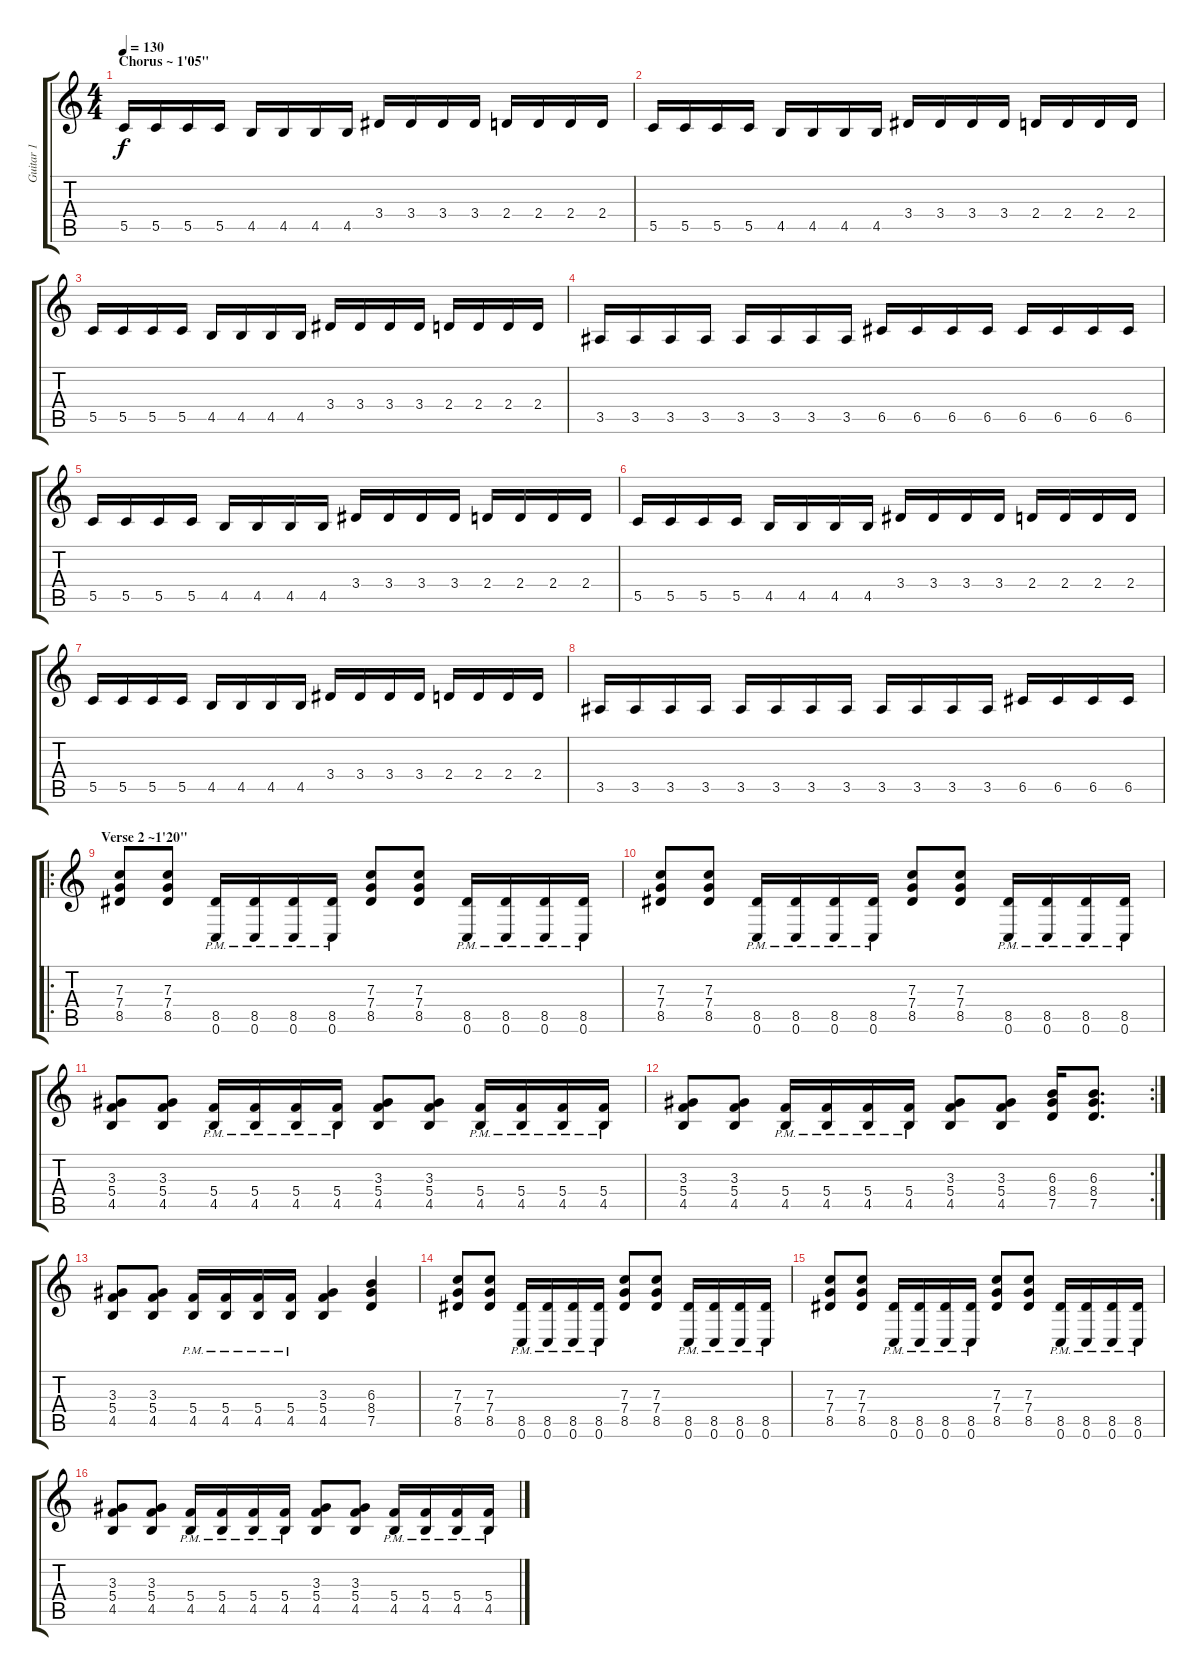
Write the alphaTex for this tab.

\track ("Guitar 1" "Guitar 1") {instrument distortionguitar}
\staff {score tabs}
\tuning (D4 A3 F3 C3 G2 C2) {hide}
\ts (4 4)
\section ("" "Chorus ~ 1'05\"")
\tempo 130
\clef g2
\ks c
5.5.16{dy f} 5.5.16 5.5.16 5.5.16 4.5.16 4.5.16 4.5.16 4.5.16 3.4.16 3.4.16 3.4.16 3.4.16 2.4.16 2.4.16 2.4.16 2.4.16 |
5.5.16 5.5.16 5.5.16 5.5.16 4.5.16 4.5.16 4.5.16 4.5.16 3.4.16 3.4.16 3.4.16 3.4.16 2.4.16 2.4.16 2.4.16 2.4.16 |
5.5.16 5.5.16 5.5.16 5.5.16 4.5.16 4.5.16 4.5.16 4.5.16 3.4.16 3.4.16 3.4.16 3.4.16 2.4.16 2.4.16 2.4.16 2.4.16 |
3.5.16 3.5.16 3.5.16 3.5.16 3.5.16 3.5.16 3.5.16 3.5.16 6.5.16 6.5.16 6.5.16 6.5.16 6.5.16 6.5.16 6.5.16 6.5.16 |
5.5.16 5.5.16 5.5.16 5.5.16 4.5.16 4.5.16 4.5.16 4.5.16 3.4.16 3.4.16 3.4.16 3.4.16 2.4.16 2.4.16 2.4.16 2.4.16 |
5.5.16 5.5.16 5.5.16 5.5.16 4.5.16 4.5.16 4.5.16 4.5.16 3.4.16 3.4.16 3.4.16 3.4.16 2.4.16 2.4.16 2.4.16 2.4.16 |
5.5.16 5.5.16 5.5.16 5.5.16 4.5.16 4.5.16 4.5.16 4.5.16 3.4.16 3.4.16 3.4.16 3.4.16 2.4.16 2.4.16 2.4.16 2.4.16 |
3.5.16 3.5.16 3.5.16 3.5.16 3.5.16 3.5.16 3.5.16 3.5.16 3.5.16 3.5.16 3.5.16 3.5.16 6.5.16 6.5.16 6.5.16 6.5.16 |
\ro
\section ("" "Verse 2 ~1'20\"")
(7.3 7.4 8.5).8 (7.3 7.4 8.5).8 (8.5{pm} 0.6{pm}).16 (8.5{pm} 0.6{pm}).16 (8.5{pm} 0.6{pm}).16 (8.5{pm} 0.6{pm}).16 (7.3 7.4 8.5).8 (7.3 7.4 8.5).8 (8.5{pm} 0.6{pm}).16 (8.5{pm} 0.6{pm}).16 (8.5{pm} 0.6{pm}).16 (8.5{pm} 0.6{pm}).16 |
(7.3 7.4 8.5).8 (7.3 7.4 8.5).8 (8.5{pm} 0.6{pm}).16 (8.5{pm} 0.6{pm}).16 (8.5{pm} 0.6{pm}).16 (8.5{pm} 0.6{pm}).16 (7.3 7.4 8.5).8 (7.3 7.4 8.5).8 (8.5{pm} 0.6{pm}).16 (8.5{pm} 0.6{pm}).16 (8.5{pm} 0.6{pm}).16 (8.5{pm} 0.6{pm}).16 |
(3.3 5.4 4.5).8 (3.3 5.4 4.5).8 (5.4{pm} 4.5{pm}).16 (5.4{pm} 4.5{pm}).16 (5.4{pm} 4.5{pm}).16 (5.4{pm} 4.5{pm}).16 (3.3 5.4 4.5).8 (3.3 5.4 4.5).8 (5.4{pm} 4.5{pm}).16 (5.4{pm} 4.5{pm}).16 (5.4{pm} 4.5{pm}).16 (5.4{pm} 4.5{pm}).16 |
\rc 2
(3.3 5.4 4.5).8 (3.3 5.4 4.5).8 (5.4{pm} 4.5{pm}).16 (5.4{pm} 4.5{pm}).16 (5.4{pm} 4.5{pm}).16 (5.4{pm} 4.5{pm}).16 (3.3 5.4 4.5).8 (3.3 5.4 4.5).8 (6.3 8.4 7.5).16 (6.3 8.4 7.5).8{d} |
(3.3 5.4 4.5).8 (3.3 5.4 4.5).8 (5.4{pm} 4.5{pm}).16 (5.4{pm} 4.5{pm}).16 (5.4{pm} 4.5{pm}).16 (5.4{pm} 4.5{pm}).16 (3.3 5.4 4.5).4 (6.3 8.4 7.5).4 |
(7.3 7.4 8.5).8 (7.3 7.4 8.5).8 (8.5{pm} 0.6{pm}).16 (8.5{pm} 0.6{pm}).16 (8.5{pm} 0.6{pm}).16 (8.5{pm} 0.6{pm}).16 (7.3 7.4 8.5).8 (7.3 7.4 8.5).8 (8.5{pm} 0.6{pm}).16 (8.5{pm} 0.6{pm}).16 (8.5{pm} 0.6{pm}).16 (8.5{pm} 0.6{pm}).16 |
(7.3 7.4 8.5).8 (7.3 7.4 8.5).8 (8.5{pm} 0.6{pm}).16 (8.5{pm} 0.6{pm}).16 (8.5{pm} 0.6{pm}).16 (8.5{pm} 0.6{pm}).16 (7.3 7.4 8.5).8 (7.3 7.4 8.5).8 (8.5{pm} 0.6{pm}).16 (8.5{pm} 0.6{pm}).16 (8.5{pm} 0.6{pm}).16 (8.5{pm} 0.6{pm}).16 |
(3.3 5.4 4.5).8 (3.3 5.4 4.5).8 (5.4{pm} 4.5{pm}).16 (5.4{pm} 4.5{pm}).16 (5.4{pm} 4.5{pm}).16 (5.4{pm} 4.5{pm}).16 (3.3 5.4 4.5).8 (3.3 5.4 4.5).8 (5.4{pm} 4.5{pm}).16 (5.4{pm} 4.5{pm}).16 (5.4{pm} 4.5{pm}).16 (5.4{pm} 4.5{pm}).16
